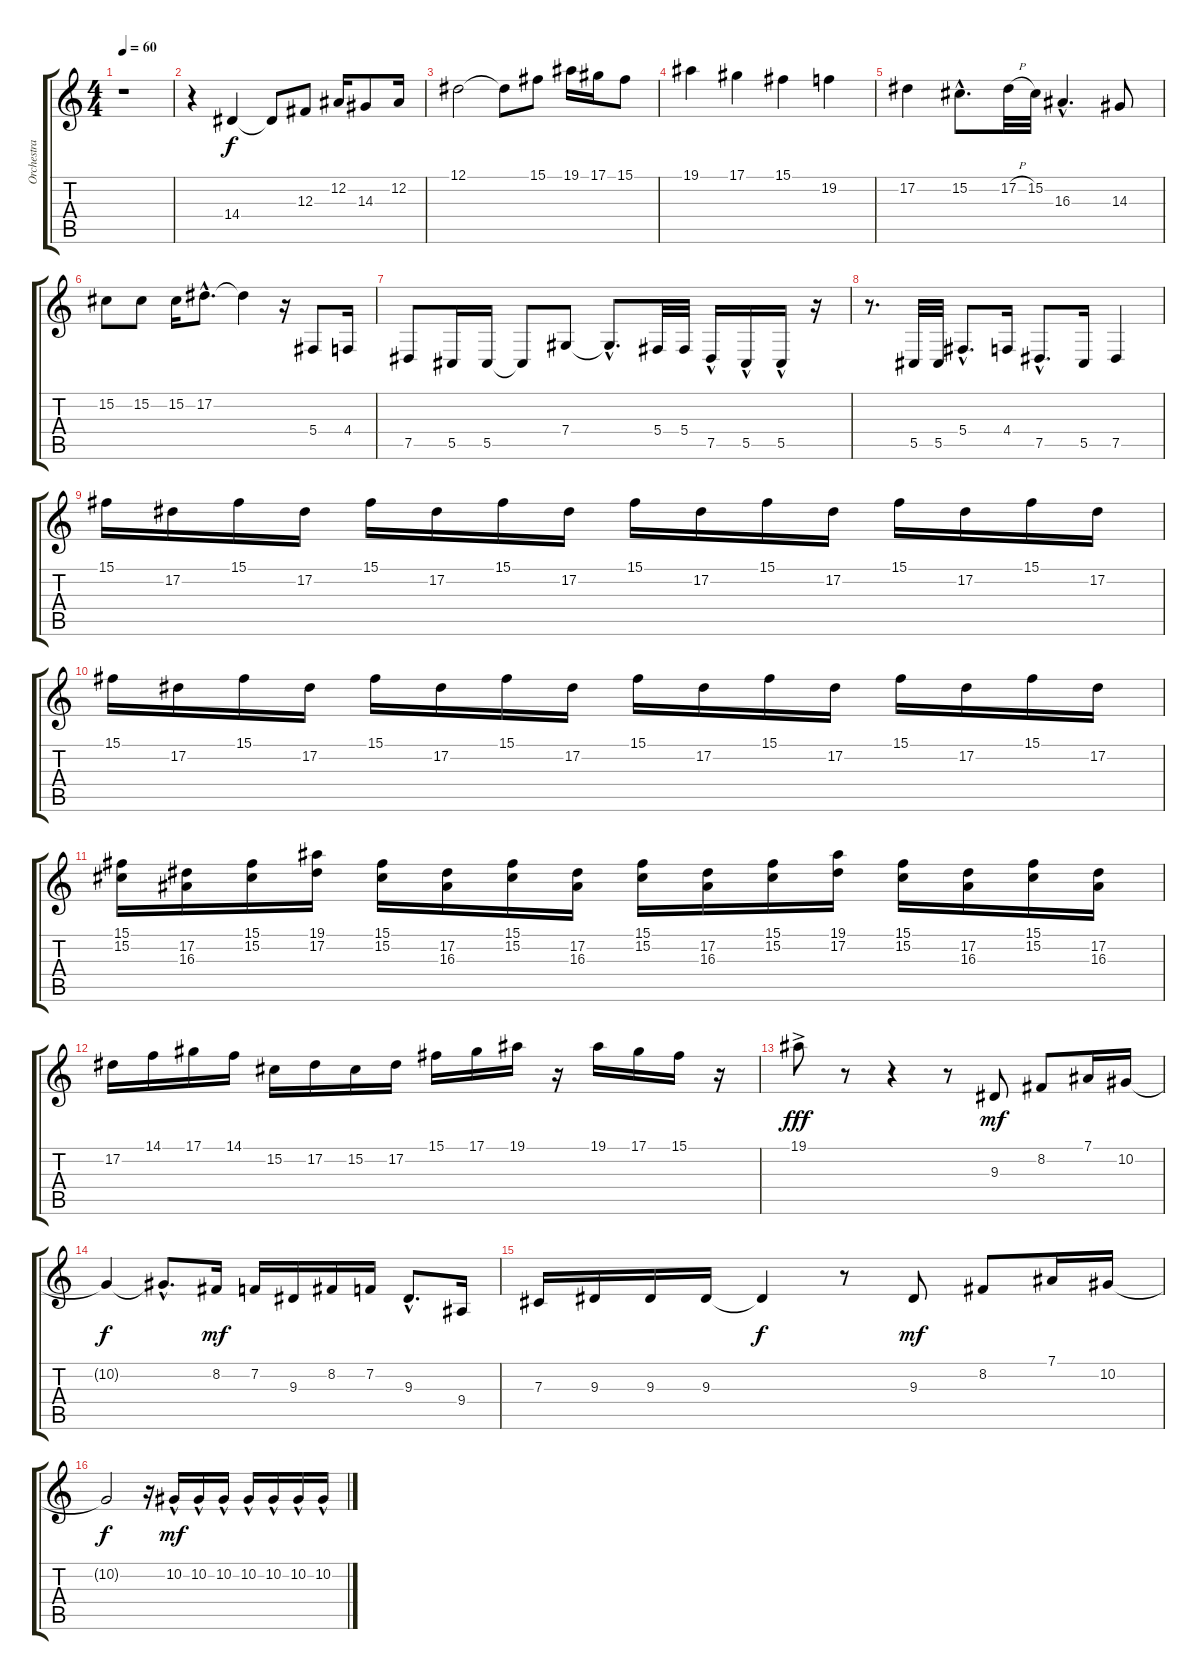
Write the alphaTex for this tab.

\track ("Orchestra" "Orchestra") {instrument stringensemble2}
\staff {score tabs}
\tuning (Eb4 Bb3 Gb3 Db3 Ab2 Eb2) {hide}
\ts (4 4)
\tempo 60
\clef g2
\ks c
r.1{dy f volume 10} |
r.4{volume 10} 14.4.4 14.4{t}.8 12.3.8 12.2.16 14.3.8 12.2.16 |
12.1.2 12.1{t}.8 15.1.8 19.1.16 17.1.16 15.1.8 |
19.1.4 17.1.4 15.1.4 19.2.4 |
17.2.4 15.2{hac}.8{d} 17.2{h}.32 15.2.32 16.3{hac}.4{d} 14.3.8 |
15.2.8 15.2.8 15.2.16 17.2{hac}.8{d} 17.2{t}.4 r.16 5.4.8 4.4.16 |
7.5.8 5.5.16 5.5.16 5.5{t}.8 7.4.8 7.4{hac t}.8{d} 5.4.32 5.4.32 7.5{hac}.16 5.5{hac}.16 5.5{hac}.16 r.16 |
r.8{d} 5.5.32 5.5.32 5.4{hac}.8{d} 4.4.16 7.5{hac}.8{d} 5.5.16 7.5.4 |
15.1.16 17.2.16 15.1.16 17.2.16 15.1.16 17.2.16 15.1.16 17.2.16 15.1.16 17.2.16 15.1.16 17.2.16 15.1.16 17.2.16 15.1.16 17.2.16 |
15.1.16 17.2.16 15.1.16 17.2.16 15.1.16 17.2.16 15.1.16 17.2.16 15.1.16 17.2.16 15.1.16 17.2.16 15.1.16 17.2.16 15.1.16 17.2.16 |
(15.1 15.2).16 (17.2 16.3).16 (15.1 15.2).16 (19.1 17.2).16 (15.1 15.2).16 (17.2 16.3).16 (15.1 15.2).16 (17.2 16.3).16 (15.1 15.2).16 (17.2 16.3).16 (15.1 15.2).16 (19.1 17.2).16 (15.1 15.2).16 (17.2 16.3).16 (15.1 15.2).16 (17.2 16.3).16 |
17.2.16 14.1.16 17.1.16 14.1.16 15.2.16 17.2.16 15.2.16 17.2.16 15.1.16 17.1.16 19.1.16 r.16 19.1.16 17.1.16 15.1.16 r.16 |
19.1{ac}.8{dy fff} r.8 r.4 r.8 9.3.8{dy mf} 8.2.8 7.1.16 10.2.16 |
10.2{t}.4{dy f} 10.2{hac t}.8{d} 8.2.16{dy mf} 7.2.16 9.3.16 8.2.16 7.2.16 9.3{hac}.8{d} 9.4.16 |
7.3.16 9.3.16 9.3.16 9.3.16 9.3{t}.4{dy f} r.8 9.3.8{dy mf} 8.2.8 7.1.16 10.2.16 |
10.2{t}.2{dy f} r.16 10.2{hac}.16{dy mf} 10.2{hac}.16 10.2{hac}.16 10.2{hac}.16 10.2{hac}.16 10.2{hac}.16 10.2{hac}.16
